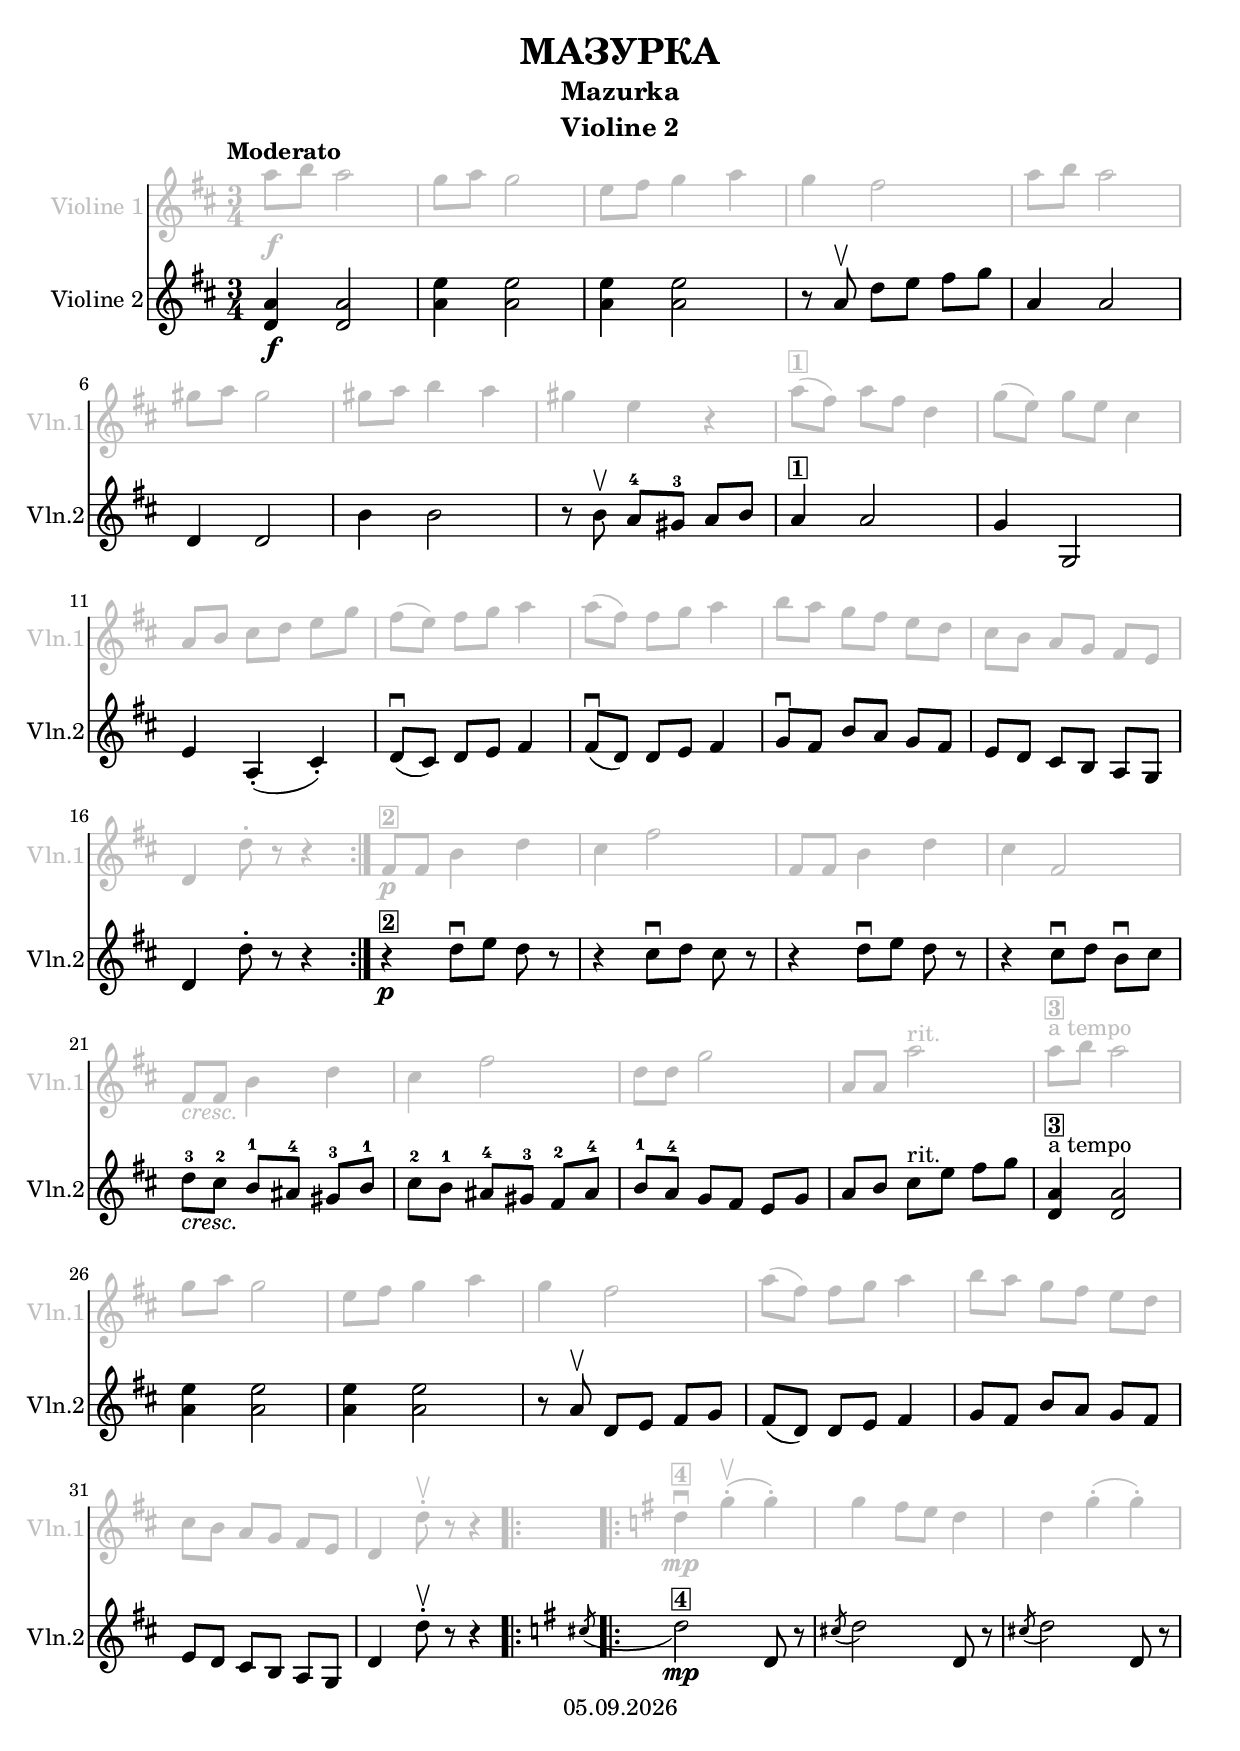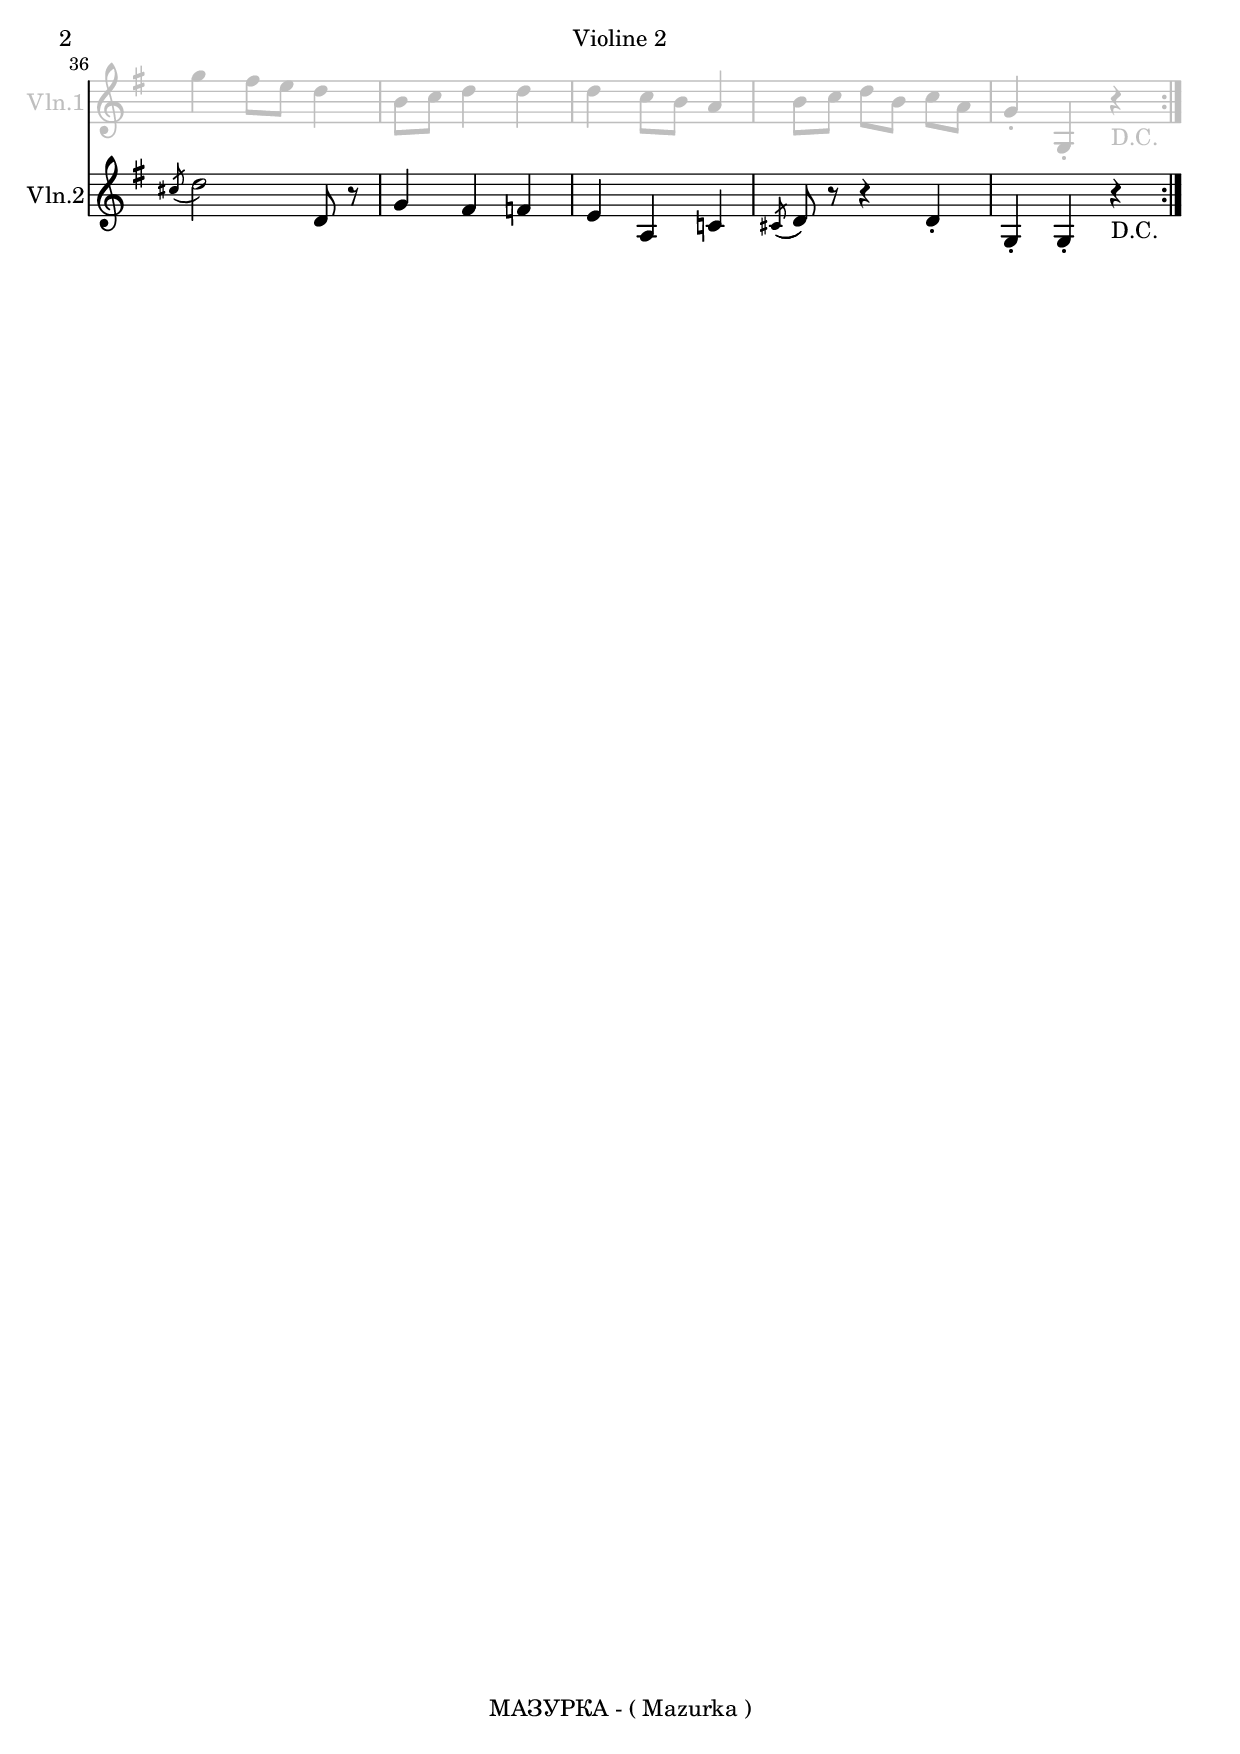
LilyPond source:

\version "2.18.2"

\include "../globals.ily"
\version "2.18.2"

\include "../globals.ily"

violinI = \relative c'' { 
  \globalSettings
  \clef treble
  \repeat volta 2 {
    a'8\f b a2 |
    g8 a g2 | 
    e8 fis g4 a | 
    g4 fis2 | 
    a8 b a2 |
   \break
   gis8 a gis2 |
   gis8 a8 b4 a |
   gis4 e r4 |
   a8([^\markup { \box \bold 1 } fis)] a[ fis] d4 |
   g8([ e)] g[ e] cis4 |
   \break
   a8[ b] cis[ d] e[ g] |
   fis8[( e)] fis g a4 |
   a8[( fis)] fis g a4 |	
   b8[ a] g[ fis] e[ d] |
   cis8[ b] a[ g] fis[ e] |
   \break
   d4 d'8-.r8 r4 |
  }  
  fis,8\p^\markup { \box \bold 2 } fis b4 d |
  cis4 fis2 |
  fis,8 fis b4 d |
  cis4 fis,2 |
  \break
  fis8_\markup { \italic cresc. } fis b4 d |
  cis4 fis2 |
  d8 d g2 |
  a,8 a a'2^"rit." | 
  a8^"a tempo"^\markup { \box \bold 3 } b a2 |
  \break
  g8 a g2 |
  e8 fis g4 a4 |
  g4 fis2 |
  a8([ fis)] fis g a4 |
  b8[ a] g[ fis] e[ d] |
  \break
  cis8[ b] a[ g] fis[ e] |
  d4 d'8-.\upbow r8 r4 | 
  \repeat volta 2 { 
    \key g \major d4\mp\downbow^\markup { \box \bold 4 } g-.(\upbow g-.) |
    g4 fis8 e d4 |
    d4 g-.( g-.) |
    g4 fis8 e d4 | 
    b8 c d4 d |
    d4 c8 b a4 |
    b8[ c] d[ b] c[ a] |
    g4-. g,-. r4_"D.C." |
  }	
}

\version "2.18.2"

\include "../globals.ily"

violinII = \relative c'' {
  \globalSettings
  \clef treble
  \repeat volta 2 {
  <d, a'>4\f <d a'>2
  | <a' e'>4 <a e'>2
  | <a e'>4 <a e'>2 
  | r8 a\upbow d[ e] fis[ g]
  | a,4 a2
  \break
  | d,4 d2
  | b'4 b2
  | r8 b8\upbow a^4[ gis^3] a[ b]
  | a4^\markup { \box \bold 1 } a2
  | g4 g,2
  \break
  | e'4 a,-.( cis-.)
  | d8[( \downbow cis]) d[ e] fis4
  | fis8[( \downbow d]) d[ e] fis4
  | g8[ \downbow fis] b[ a] g[ fis]
  | e[ d] cis[ b] a[ g]
  \break
  | d'4 d'8-. r8 r4
  }
  | r4\p^\markup { \box \bold 2 } d8[ \downbow e] d r8
  | r4 cis8[ \downbow d] cis8 r8
  | r4 d8[ \downbow e] d8 r8
  | r4 cis8[ \downbow d] b8 \downbow cis
  \break
  | d8^3[_\markup { \italic cresc. } cis^2] b^1[ ais^4] gis^3[ b^1]
  | cis8^2[ b^1] ais^4[ gis^3] fis^2[ ais^4]
  | b8^1[ a^4] g[ fis] e[ g]
  | a8[ b] cis^"rit."[ e] fis[ g]
  | <d, a'>4^"a tempo"^\markup { \box \bold 3 } <d a'>2
  \break
  | <a' e'>4 <a e'>2
  | <a e'>4 <a e'>2
  | r8 a\upbow d,[ e] fis[ g]
  | fis8[( d]) d[ e] fis4
  | g8[ fis] b[ a] g[ fis]
  \break
  | e8[ d] cis[ b] a[ g]
  | d'4 d'8-. \upbow r8 r4 
  \repeat volta 2 {
    | \key g \major \acciaccatura cis8 d2^\markup { \box \bold 4 } \mp d,8 r8
    | \acciaccatura cis'8 d2 d,8 r8
    | \acciaccatura cis'8 d2 d,8 r8
    %\break
    | \acciaccatura cis'8 d2 d,8 r8
    | g4 fis f
    | e4 a, c!
    | \acciaccatura cis8( d8) r8 r4 d4-.
    | g,4-. g4-. r4_"D.C."
  }
}


\header {
  instrument = "Violine 2"
}

\score {
  <<
    \new Staff \with { instrumentName = "Violine 1" shortInstrumentName = "Vln.1" } { 
      \applyContext #(override-color-for-all-grobs (x11-color 'gray))
      \violinI 
    }
    \new Staff \with { instrumentName = "Violine 2" shortInstrumentName = "Vln.2" } { \violinII }
  >>
  \layout {
    indent = 1.5\cm
    short-indent = 0.5\cm
  }
}